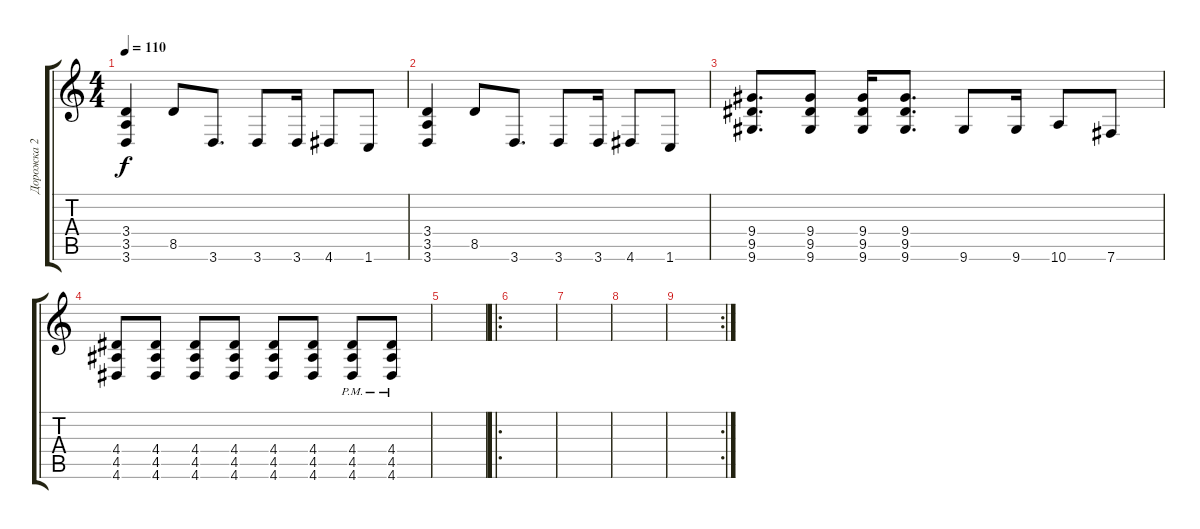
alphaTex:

\track ("Дорожка 2" "Дорожка 2") {instrument distortionguitar}
\staff {score tabs}
\tuning (Db4 Ab3 E3 B2 Gb2 B1) {hide}
\ts (4 4)
\tempo 110
\clef g2
\ks c
(3.4 3.5 3.6).4{dy f} 8.5.8 3.6.8{d} 3.6.8 3.6.16 4.6.8 1.6.8 |
(3.4 3.5 3.6).4 8.5.8 3.6.8{d} 3.6.8 3.6.16 4.6.8 1.6.8 |
(9.4 9.5 9.6).8{d} (9.4 9.5 9.6).8 (9.4 9.5 9.6).16 (9.4 9.5 9.6).8{d} 9.6.8 9.6.16 10.6.8 7.6.8 |
(4.4 4.5 4.6).8 (4.4 4.5 4.6).8 (4.4 4.5 4.6).8 (4.4 4.5 4.6).8 (4.4 4.5 4.6).8 (4.4 4.5 4.6).8 (4.4{pm} 4.5{pm} 4.6{pm}).8 (4.4{pm} 4.5{pm} 4.6{pm}).8 |
|
\ro
|
|
|
\rc 2
